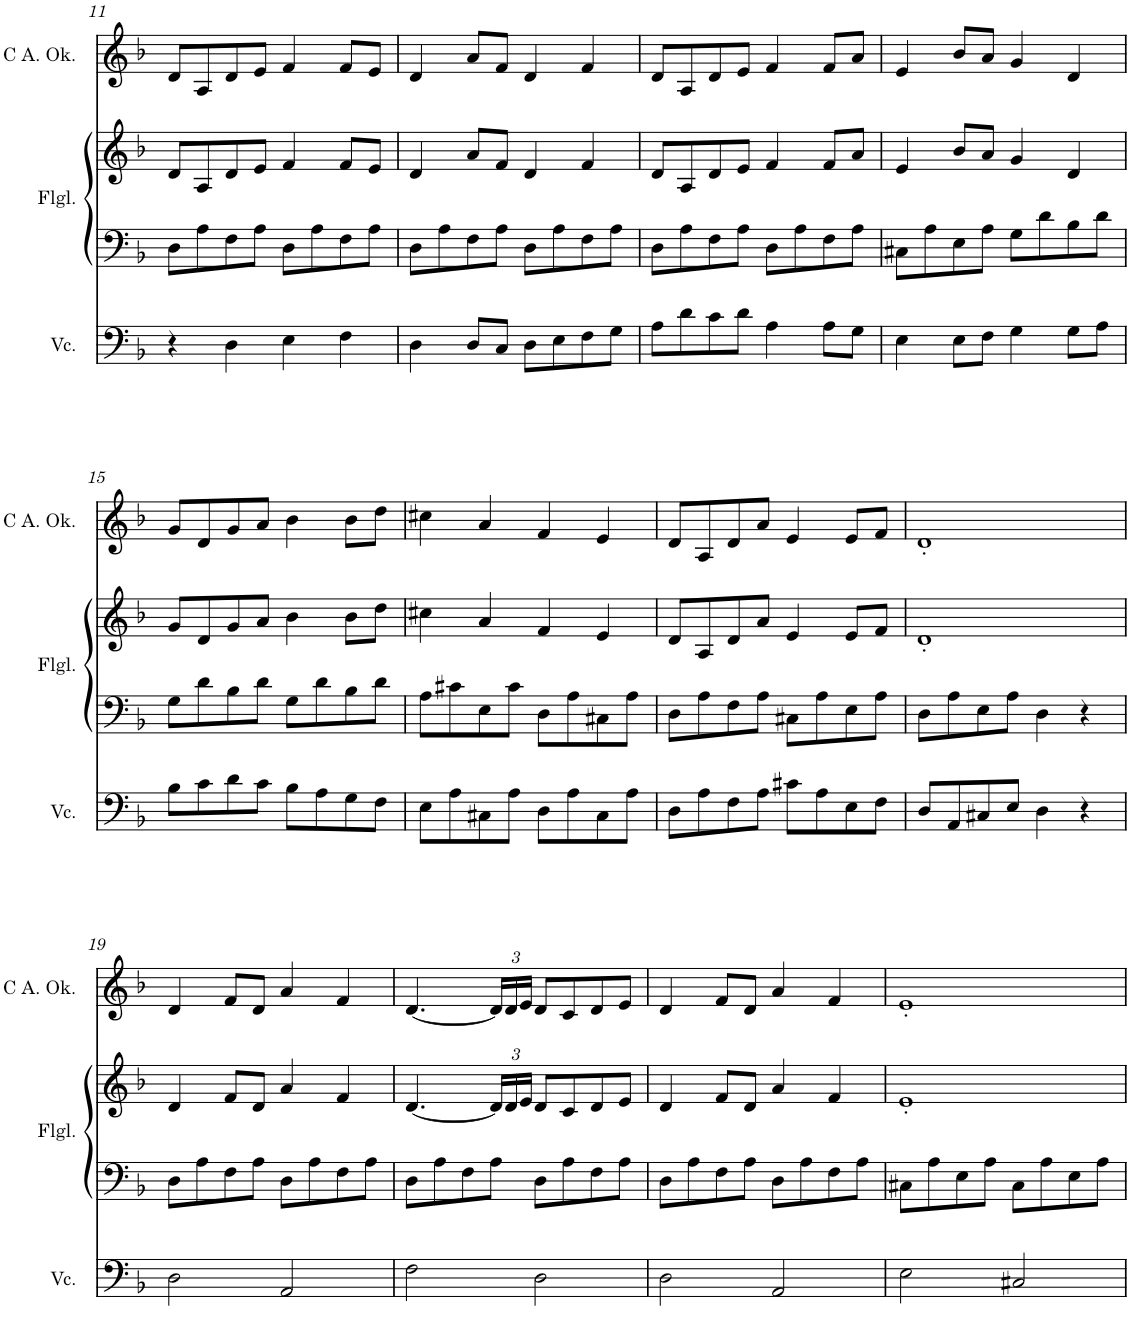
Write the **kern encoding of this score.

**kern	**kern	**kern	**kern
*part3	*part2	*part2	*part1
*staff4	*staff3	*staff2	*staff1
*I"Violoncello	*I"Klavier	*	*I"C Alt Okarina
*I'Vc.	*	*	*I'C A. Ok.
!!LO:PB:g=z
*clefF4	*clefF4	*clefG2	*clefG2
*	*	*	*Trd-7c-12
*k[b-]	*k[b-]	*k[b-]	*k[b-]
*M4/4	*M4/4	*M4/4	*M4/4
=11	=11	=11	=11
4r	8D\L	8d/L	8d/L
.	8A\	8A/	8A/
4D\	8F\	8d/	8d/
.	8A\J	8e/J	8e/J
4E\	8D\L	4f/	4f/
.	8A\	.	.
4F\	8F\	8f/L	8f/L
.	8A\J	8e/J	8e/J
=12	=12	=12	=12
4D\	8D\L	4d/	4d/
.	8A\	.	.
8D/L	8F\	8a/L	8a/L
8C/J	8A\J	8f/J	8f/J
8D\L	8D\L	4d/	4d/
8E\	8A\	.	.
8F\	8F\	4f/	4f/
8G\J	8A\J	.	.
=13	=13	=13	=13
8A\L	8D\L	8d/L	8d/L
8d\	8A\	8A/	8A/
8c\	8F\	8d/	8d/
8d\J	8A\J	8e/J	8e/J
4A\	8D\L	4f/	4f/
.	8A\	.	.
8A\L	8F\	8f/L	8f/L
8G\J	8A\J	8a/J	8a/J
=14	=14	=14	=14
4E\	8C#X\L	4e/	4e/
.	8A\	.	.
8E\L	8E\	8b-/L	8b-/L
8F\J	8A\J	8a/J	8a/J
4G\	8G\L	4g/	4g/
.	8d\	.	.
8G\L	8B-\	4d/	4d/
8A\J	8d\J	.	.
!!LO:LB:g=z
=15	=15	=15	=15
8B-\L	8G\L	8g/L	8g/L
8c\	8d\	8d/	8d/
8d\	8B-\	8g/	8g/
8c\J	8d\J	8a/J	8a/J
8B-\L	8G\L	4b-\	4b-\
8A\	8d\	.	.
8G\	8B-\	8b-\L	8b-\L
8F\J	8d\J	8dd\J	8dd\J
=16	=16	=16	=16
8E\L	8A\L	4cc#X\	4cc#X\
8A\	8c#X\	.	.
8C#X\	8E\	4a/	4a/
8A\J	8c#\J	.	.
8D\L	8D\L	4f/	4f/
8A\	8A\	.	.
8C#\	8C#X\	4e/	4e/
8A\J	8A\J	.	.
=17	=17	=17	=17
8D\L	8D\L	8d/L	8d/L
8A\	8A\	8A/	8A/
8F\	8F\	8d/	8d/
8A\J	8A\J	8a/J	8a/J
8c#X\L	8C#X\L	4e/	4e/
8A\	8A\	.	.
8E\	8E\	8e/L	8e/L
8F\J	8A\J	8f/J	8f/J
=18	=18	=18	=18
8D/L	8D\L	1d'	1d'
8AA/	8A\	.	.
8C#X/	8E\	.	.
8E/J	8A\J	.	.
4D\	4D\	.	.
4r	4r	.	.
!!LO:LB:g=z
=19	=19	=19	=19
2D\	8D\L	4d/	4d/
.	8A\	.	.
.	8F\	8f/L	8f/L
.	8A\J	8d/J	8d/J
2AA/	8D\L	4a/	4a/
.	8A\	.	.
.	8F\	4f/	4f/
.	8A\J	.	.
=20	=20	=20	=20
2F\	8D\L	[4.d/	[4.d/
.	8A\	.	.
.	8F\	.	.
*	*	*Xbrackettup	*Xbrackettup
.	8A\J	24d/LL]	24d/LL]
.	.	24d/	24d/
.	.	24e/JJ	24e/JJ
2D\	8D\L	8d/L	8d/L
.	8A\	8c/	8c/
.	8F\	8d/	8d/
.	8A\J	8e/J	8e/J
=21	=21	=21	=21
2D\	8D\L	4d/	4d/
.	8A\	.	.
.	8F\	8f/L	8f/L
.	8A\J	8d/J	8d/J
2AA/	8D\L	4a/	4a/
.	8A\	.	.
.	8F\	4f/	4f/
.	8A\J	.	.
=22	=22	=22	=22
2E\	8C#X\L	1e'	1e'
.	8A\	.	.
.	8E\	.	.
.	8A\J	.	.
2C#X/	8C#\L	.	.
.	8A\	.	.
.	8E\	.	.
.	8A\J	.	.
=	=	=	=
*-	*-	*-	*-
